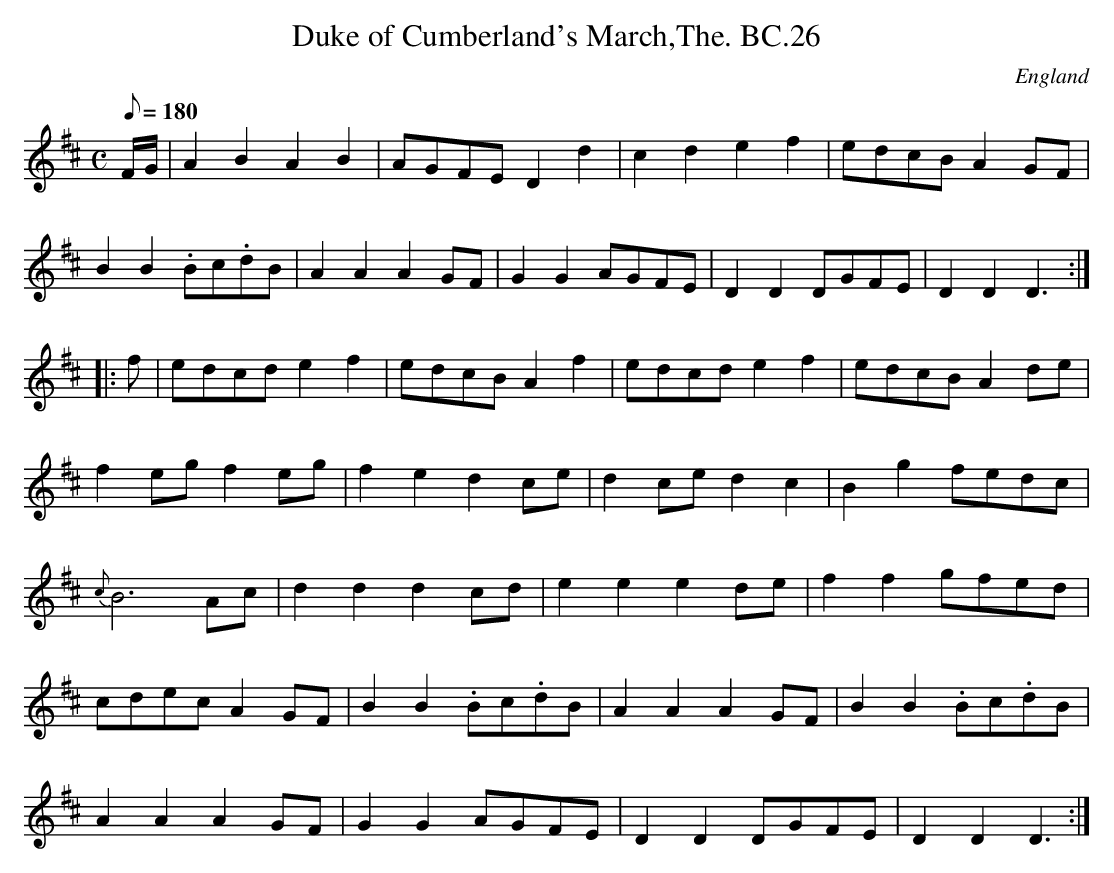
X:1
T:Duke of Cumberland's March,The. BC.26
M:C
L:1/8
Q:180
O:England
K:D
F/G/ | A2 B2 A2 B2 | AGFE D2 d2 | c2 d2 e2 f2 | edcB A2 GF |!
 B2 B2 .Bc.dB| A2 A2 A2 GF | G2 G2 AGFE |  D2 D2 DGFE | D2 D2 D3 :|!
|:f | edcd e2 f2 | edcB A2 f2 | edcd e2 f2 | edcB A2 de |!
 f2 eg f2 eg | f2 e2 d2 ce | d2 ce d2 c2 | B2 g2 fedc |!
 {c}B6 Ac | d2 d2 d2 cd | e2 e2 e2 de | f2 f2 gfed |!
 cdec A2 GF | B2 B2. Bc.dB | A2 A2 A2 GF | B2 B2. Bc.dB |!
A2 A2 A2 GF | G2 G2 AGFE | D2 D2 DGFE | D2 D2 D3 :|]
